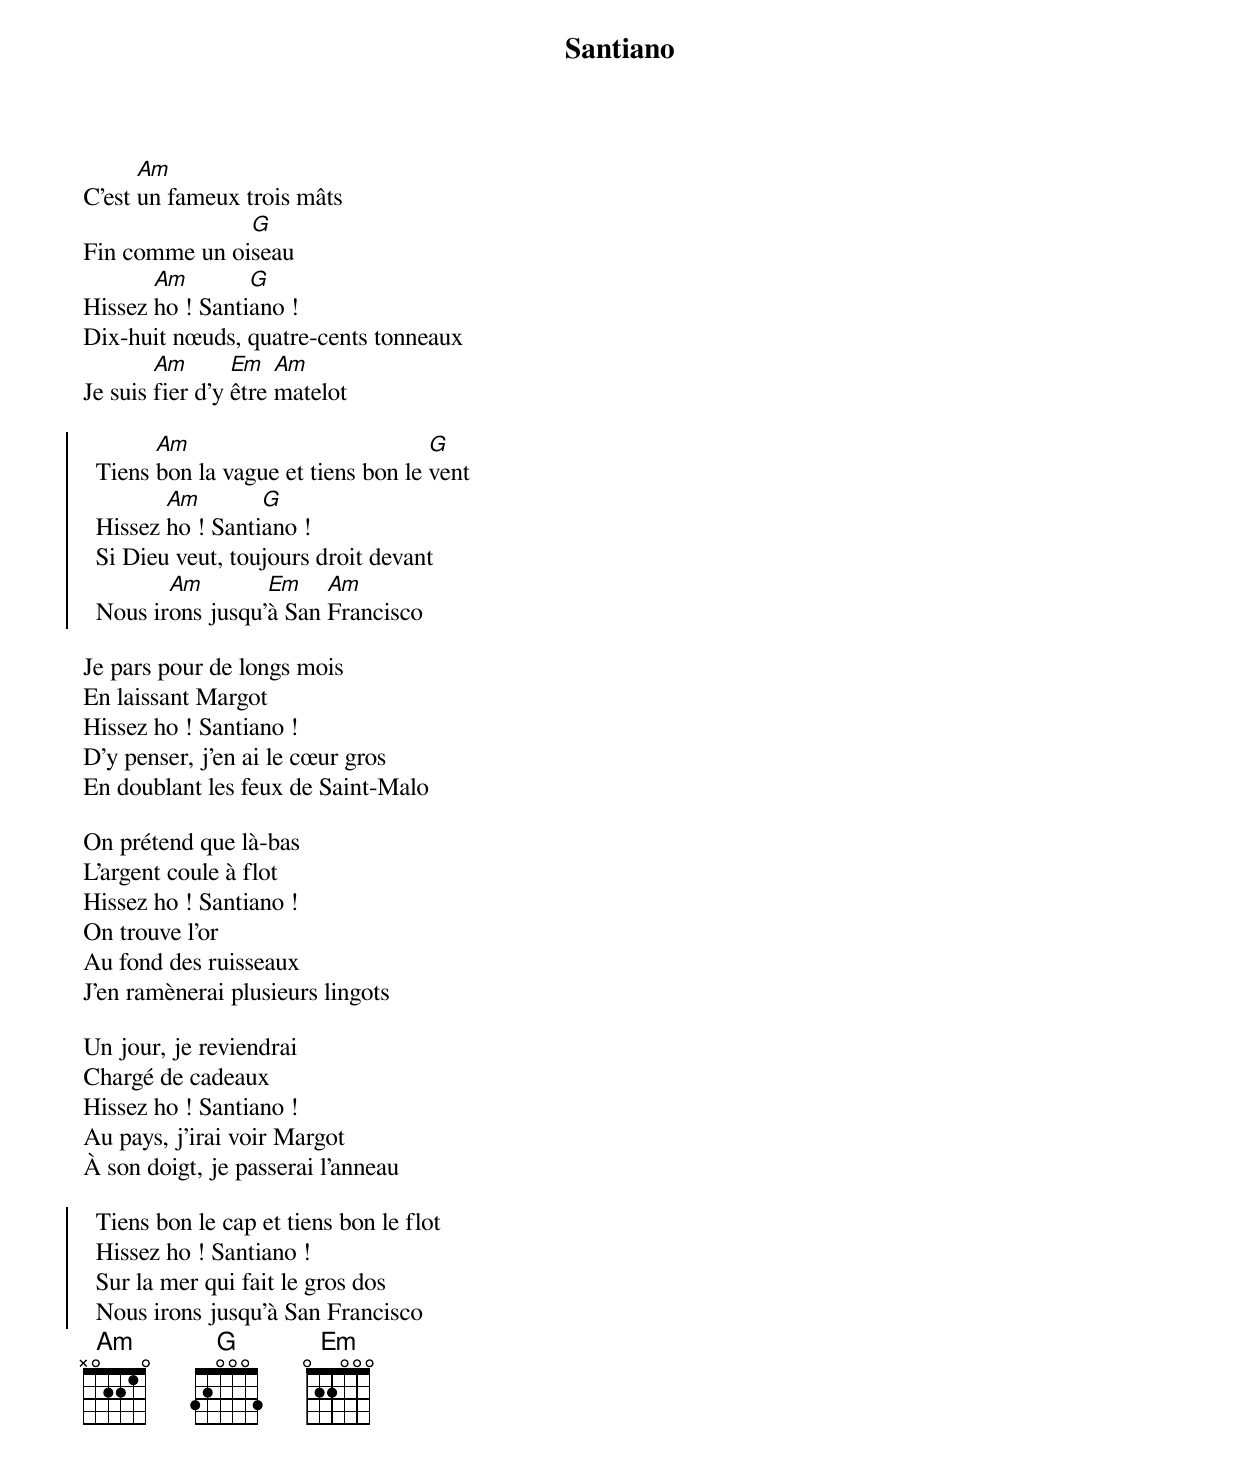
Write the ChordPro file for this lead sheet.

{title: Santiano}
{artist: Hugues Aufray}
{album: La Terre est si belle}
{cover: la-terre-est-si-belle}
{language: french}
{columns: 2}
{define: Am frets X 0 2 2 1 0}
{define: G frets 3 2 0 0 0 3}
{define: Em frets 0 2 2 0 0 0}

C'est [Am]un fameux trois mâts
Fin comme un oi[G]seau
Hissez [Am]ho ! Santi[G]ano !
Dix-huit nœuds, quatre-cents tonneaux
Je suis [Am]fier d'y [Em]être [Am]matelot

{start_of_chorus}
  Tiens [Am]bon la vague et tiens bon le [G]vent
  Hissez [Am]ho ! Santi[G]ano !
  Si Dieu veut, toujours droit devant
  Nous ir[Am]ons jusqu'[Em]à San [Am]Francisco
{end_of_chorus}

Je pars pour de longs mois
En laissant Margot
Hissez ho ! Santiano !
D'y penser, j'en ai le cœur gros
En doublant les feux de Saint-Malo

On prétend que là-bas
L'argent coule à flot
Hissez ho ! Santiano !
On trouve l'or
Au fond des ruisseaux
J'en ramènerai plusieurs lingots

Un jour, je reviendrai
Chargé de cadeaux
Hissez ho ! Santiano !
Au pays, j'irai voir Margot
À son doigt, je passerai l'anneau

{start_of_chorus}
  Tiens bon le cap et tiens bon le flot
  Hissez ho ! Santiano !
  Sur la mer qui fait le gros dos
  Nous irons jusqu'à San Francisco
{end_of_chorus}
